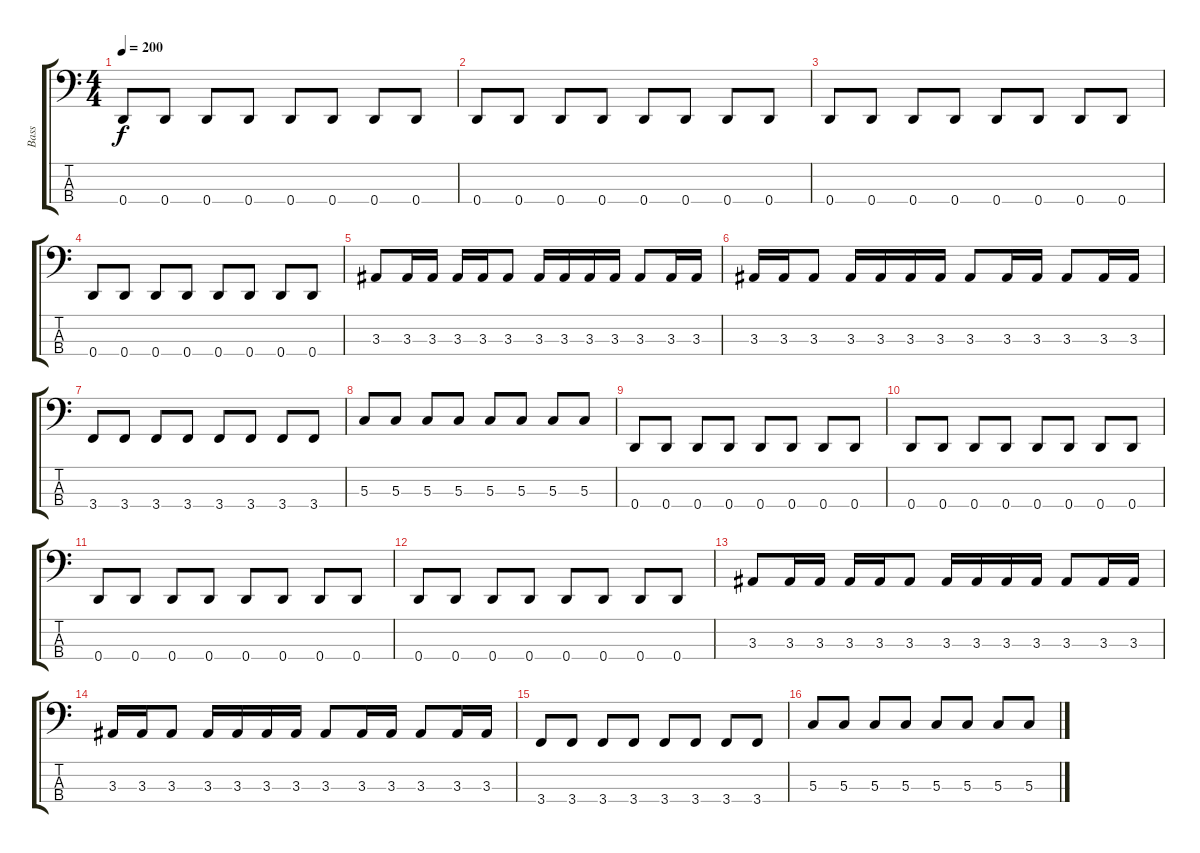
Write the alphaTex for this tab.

\track ("Bass" "Bass") {instrument electricbasspick}
\staff {score tabs}
\tuning (F2 C2 G1 D1) {hide}
\ts (4 4)
\tempo 200
\clef f4
\ks c
0.4.8{dy f} 0.4.8 0.4.8 0.4.8 0.4.8 0.4.8 0.4.8 0.4.8 |
0.4.8 0.4.8 0.4.8 0.4.8 0.4.8 0.4.8 0.4.8 0.4.8 |
0.4.8 0.4.8 0.4.8 0.4.8 0.4.8 0.4.8 0.4.8 0.4.8 |
0.4.8 0.4.8 0.4.8 0.4.8 0.4.8 0.4.8 0.4.8 0.4.8 |
3.3.8 3.3.16 3.3.16 3.3.16 3.3.16 3.3.8 3.3.16 3.3.16 3.3.16 3.3.16 3.3.8 3.3.16 3.3.16 |
3.3.16 3.3.16 3.3.8 3.3.16 3.3.16 3.3.16 3.3.16 3.3.8 3.3.16 3.3.16 3.3.8 3.3.16 3.3.16 |
3.4.8 3.4.8 3.4.8 3.4.8 3.4.8 3.4.8 3.4.8 3.4.8 |
5.3.8 5.3.8 5.3.8 5.3.8 5.3.8 5.3.8 5.3.8 5.3.8 |
0.4.8 0.4.8 0.4.8 0.4.8 0.4.8 0.4.8 0.4.8 0.4.8 |
0.4.8 0.4.8 0.4.8 0.4.8 0.4.8 0.4.8 0.4.8 0.4.8 |
0.4.8 0.4.8 0.4.8 0.4.8 0.4.8 0.4.8 0.4.8 0.4.8 |
0.4.8 0.4.8 0.4.8 0.4.8 0.4.8 0.4.8 0.4.8 0.4.8 |
3.3.8 3.3.16 3.3.16 3.3.16 3.3.16 3.3.8 3.3.16 3.3.16 3.3.16 3.3.16 3.3.8 3.3.16 3.3.16 |
3.3.16 3.3.16 3.3.8 3.3.16 3.3.16 3.3.16 3.3.16 3.3.8 3.3.16 3.3.16 3.3.8 3.3.16 3.3.16 |
3.4.8 3.4.8 3.4.8 3.4.8 3.4.8 3.4.8 3.4.8 3.4.8 |
5.3.8 5.3.8 5.3.8 5.3.8 5.3.8 5.3.8 5.3.8 5.3.8
